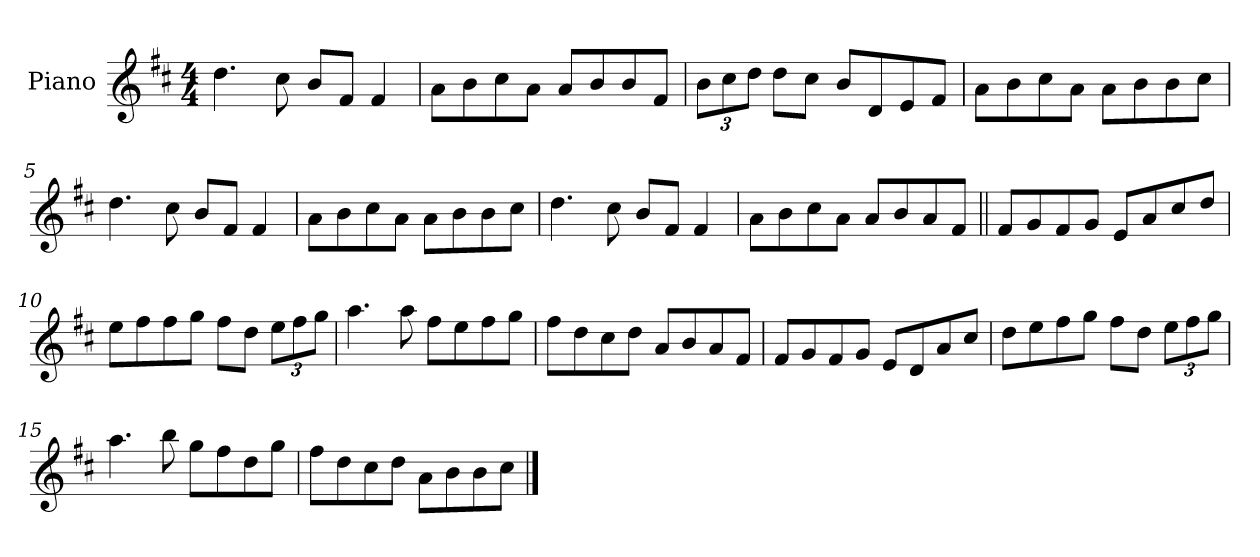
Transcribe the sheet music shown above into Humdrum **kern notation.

**kern
*part1
*staff1
*I"Piano
*I'Pno
*clefG2
*k[f#c#]
*b:
*M4/4
=1
4.dd\
8cc#\
8b/L
8f#/J
4f#/
=2
8a\L
8b\
8cc#\
8a\J
8a/L
8b/
8b/
8f#/J
=3
12b\L
12cc#\
12dd\J
8dd\L
8cc#\J
8b/L
8d/
8e/
8f#/J
=4
8a\L
8b\
8cc#\
8a\J
8a\L
8b\
8b\
8cc#\J
=5
4.dd\
8cc#\
8b/L
8f#/J
4f#/
=6
8a\L
8b\
8cc#\
8a\J
8a\L
8b\
8b\
8cc#\J
=7
4.dd\
8cc#\
8b/L
8f#/J
4f#/
=8
8a\L
8b\
8cc#\
8a\J
8a/L
8b/
8a/
8f#/J
=9||
8f#/L
8g/
8f#/
8g/J
8e/L
8a/
8cc#/
8dd/J
=10
8ee\L
8ff#\
8ff#\
8gg\J
8ff#\L
8dd\J
12ee\L
12ff#\
12gg\J
=11
4.aa\
8aa\
8ff#\L
8ee\
8ff#\
8gg\J
=12
8ff#\L
8dd\
8cc#\
8dd\J
8a/L
8b/
8a/
8f#/J
=13
8f#/L
8g/
8f#/
8g/J
8e/L
8d/
8a/
8cc#/J
=14
8dd\L
8ee\
8ff#\
8gg\J
8ff#\L
8dd\J
12ee\L
12ff#\
12gg\J
=15
4.aa\
8bb\
8gg\L
8ff#\
8dd\
8gg\J
=16
8ff#\L
8dd\
8cc#\
8dd\J
8a\L
8b\
8b\
8cc#\J
==
*-
